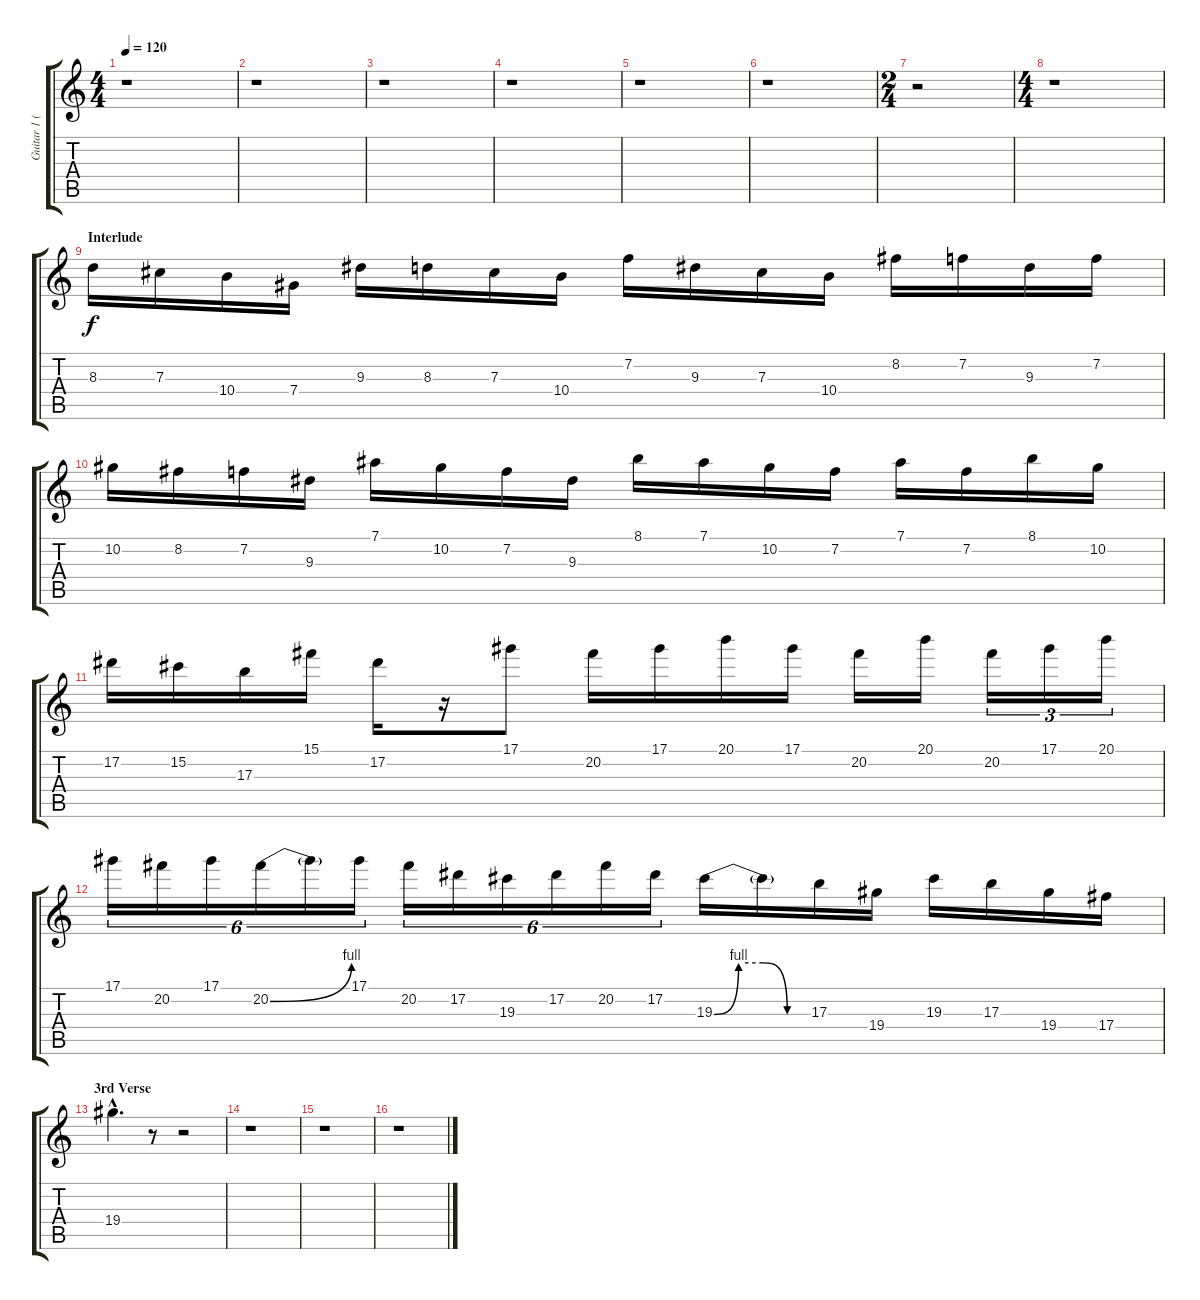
\track ("Guitar 1 (Slash)" "Guitar 1 (") {instrument overdrivenguitar}
\staff {score tabs}
\tuning (Eb4 Bb3 Gb3 Db3 Ab2 Eb2) {hide}
\ts (4 4)
\tempo 120
\clef g2
\ks c
r.1{dy f} |
r.1 |
r.1 |
r.1 |
r.1 |
r.1 |
\ts (2 4)
r.2 |
\ts (4 4)
r.1 |
\section ("" "Interlude")
8.3.16 7.3.16 10.4.16 7.4.16 9.3.16 8.3.16 7.3.16 10.4.16 7.2.16 9.3.16 7.3.16 10.4.16 8.2.16 7.2.16 9.3.16 7.2.16 |
10.2.16 8.2.16 7.2.16 9.3.16 7.1.16 10.2.16 7.2.16 9.3.16 8.1.16 7.1.16 10.2.16 7.2.16 7.1.16 7.2.16 8.1.16 10.2.16 |
17.2.16 15.2.16 17.3.16 15.1.16 17.2.16 r.16 17.1.8 20.2.16 17.1.16 20.1.16 17.1.16 20.2.16 20.1.16 20.2.16{tu (3 2)} 17.1.16{tu (3 2)} 20.1.16{tu (3 2)} |
17.1.16{tu (6 4)} 20.2.16{tu (6 4)} 17.1.16{tu (6 4)} 20.2{be (bend 0 0 60 4)}.16{tu (6 4)} 20.2{t}.16{tu (6 4)} 17.1.16{tu (6 4)} 20.2.16{tu (6 4)} 17.2.16{tu (6 4)} 19.3.16{tu (6 4)} 17.2.16{tu (6 4)} 20.2.16{tu (6 4)} 17.2.16{tu (6 4)} 19.3{be (custom 0 0 15 4 30 4 45 0 60 0)}.16 19.3{t}.16 17.3.16 19.4.16 19.3.16 17.3.16 19.4.16 17.4.16 |
\section ("" "3rd Verse")
19.4{hac}.4{d} r.8 r.2 |
r.1 |
r.1 |
r.1
